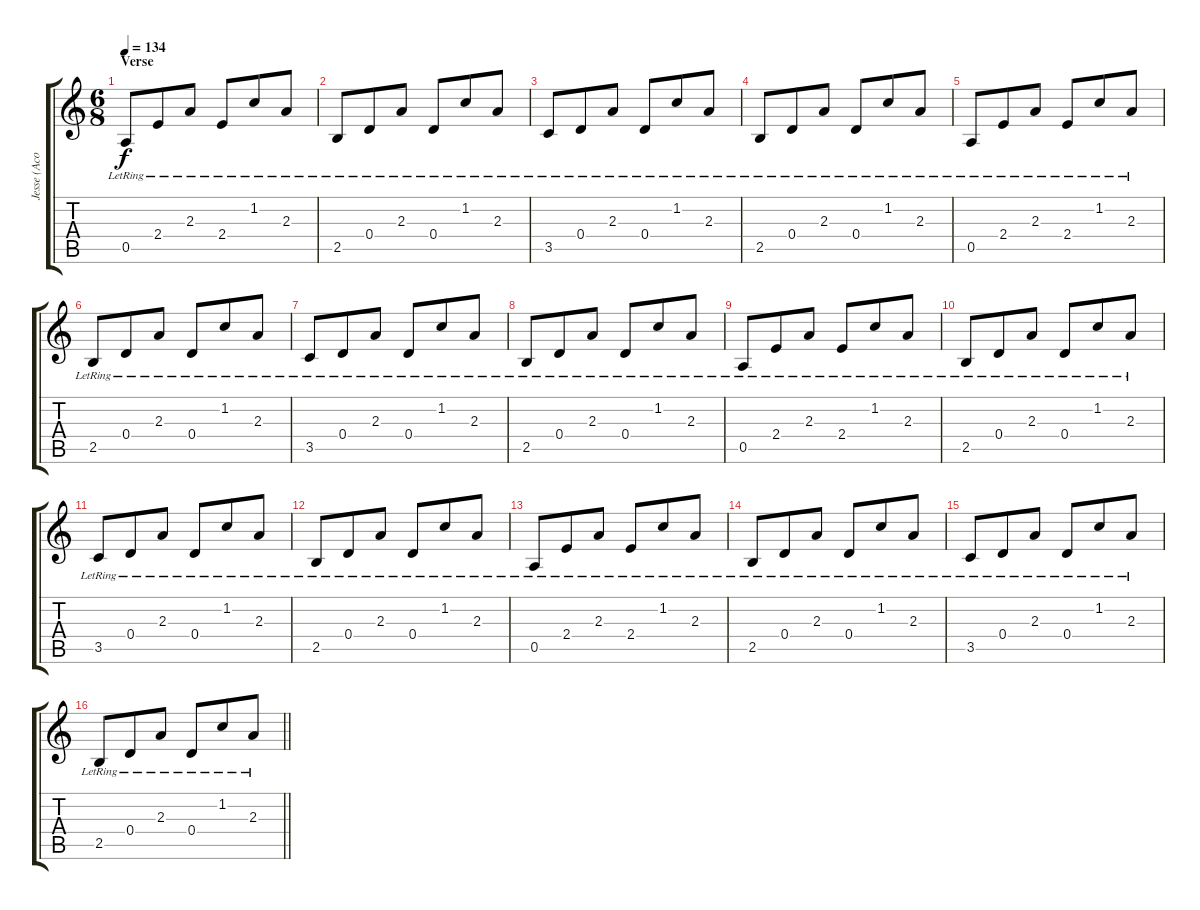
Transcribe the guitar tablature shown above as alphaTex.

\track ("Jesse (Acoustic)" "Jesse (Aco") {instrument acousticguitarsteel}
\staff {score tabs}
\tuning (E4 B3 G3 D3 A2 E2) {hide}
\ts (6 8)
\section ("" "Verse")
\tempo 134
\clef g2
\ks c
0.5{lr}.8{dy f} 2.4{lr}.8 2.3{lr}.8 2.4{lr}.8 1.2{lr}.8 2.3{lr}.8 |
2.5{lr}.8 0.4{lr}.8 2.3{lr}.8 0.4{lr}.8 1.2{lr}.8 2.3{lr}.8 |
3.5{lr}.8 0.4{lr}.8 2.3{lr}.8 0.4{lr}.8 1.2{lr}.8 2.3{lr}.8 |
2.5{lr}.8 0.4{lr}.8 2.3{lr}.8 0.4{lr}.8 1.2{lr}.8 2.3{lr}.8 |
0.5{lr}.8 2.4{lr}.8 2.3{lr}.8 2.4{lr}.8 1.2{lr}.8 2.3{lr}.8 |
2.5{lr}.8 0.4{lr}.8 2.3{lr}.8 0.4{lr}.8 1.2{lr}.8 2.3{lr}.8 |
3.5{lr}.8 0.4{lr}.8 2.3{lr}.8 0.4{lr}.8 1.2{lr}.8 2.3{lr}.8 |
2.5{lr}.8 0.4{lr}.8 2.3{lr}.8 0.4{lr}.8 1.2{lr}.8 2.3{lr}.8 |
0.5{lr}.8 2.4{lr}.8 2.3{lr}.8 2.4{lr}.8 1.2{lr}.8 2.3{lr}.8 |
2.5{lr}.8 0.4{lr}.8 2.3{lr}.8 0.4{lr}.8 1.2{lr}.8 2.3{lr}.8 |
3.5{lr}.8 0.4{lr}.8 2.3{lr}.8 0.4{lr}.8 1.2{lr}.8 2.3{lr}.8 |
2.5{lr}.8 0.4{lr}.8 2.3{lr}.8 0.4{lr}.8 1.2{lr}.8 2.3{lr}.8 |
0.5{lr}.8 2.4{lr}.8 2.3{lr}.8 2.4{lr}.8 1.2{lr}.8 2.3{lr}.8 |
2.5{lr}.8 0.4{lr}.8 2.3{lr}.8 0.4{lr}.8 1.2{lr}.8 2.3{lr}.8 |
3.5{lr}.8 0.4{lr}.8 2.3{lr}.8 0.4{lr}.8 1.2{lr}.8 2.3{lr}.8 |
\barLineRight lightlight
2.5{lr}.8 0.4{lr}.8 2.3{lr}.8 0.4{lr}.8 1.2{lr}.8 2.3{lr}.8
